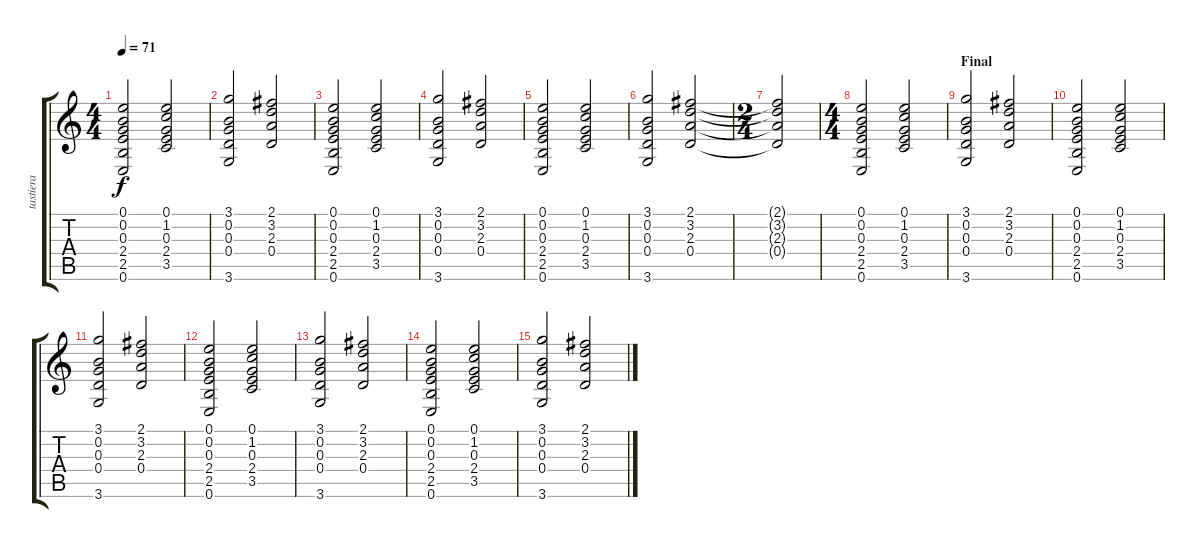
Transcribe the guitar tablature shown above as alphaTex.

\track ("tastiera" "tastiera") {instrument electricguitarclean}
\staff {score tabs}
\tuning (E4 B3 G3 D3 A2 E2) {hide}
\ts (4 4)
\tempo 71
\clef g2
\ks c
(0.1 0.2 0.3 2.4 2.5 0.6).2{dy f} (0.1 1.2 0.3 2.4 3.5).2 |
(3.1 0.2 0.3 0.4 3.6).2 (2.1 3.2 2.3 0.4).2 |
(0.1 0.2 0.3 2.4 2.5 0.6).2 (0.1 1.2 0.3 2.4 3.5).2 |
(3.1 0.2 0.3 0.4 3.6).2 (2.1 3.2 2.3 0.4).2 |
(0.1 0.2 0.3 2.4 2.5 0.6).2 (0.1 1.2 0.3 2.4 3.5).2 |
(3.1 0.2 0.3 0.4 3.6).2 (2.1 3.2 2.3 0.4).2 |
\ts (2 4)
(2.1{t} 3.2{t} 2.3{t} 0.4{t}).2 |
\ts (4 4)
(0.1 0.2 0.3 2.4 2.5 0.6).2 (0.1 1.2 0.3 2.4 3.5).2 |
\section ("" "Final")
(3.1 0.2 0.3 0.4 3.6).2 (2.1 3.2 2.3 0.4).2 |
(0.1 0.2 0.3 2.4 2.5 0.6).2 (0.1 1.2 0.3 2.4 3.5).2 |
(3.1 0.2 0.3 0.4 3.6).2 (2.1 3.2 2.3 0.4).2 |
(0.1 0.2 0.3 2.4 2.5 0.6).2 (0.1 1.2 0.3 2.4 3.5).2 |
(3.1 0.2 0.3 0.4 3.6).2 (2.1 3.2 2.3 0.4).2 |
(0.1 0.2 0.3 2.4 2.5 0.6).2 (0.1 1.2 0.3 2.4 3.5).2 |
(3.1 0.2 0.3 0.4 3.6).2 (2.1 3.2 2.3 0.4).2
